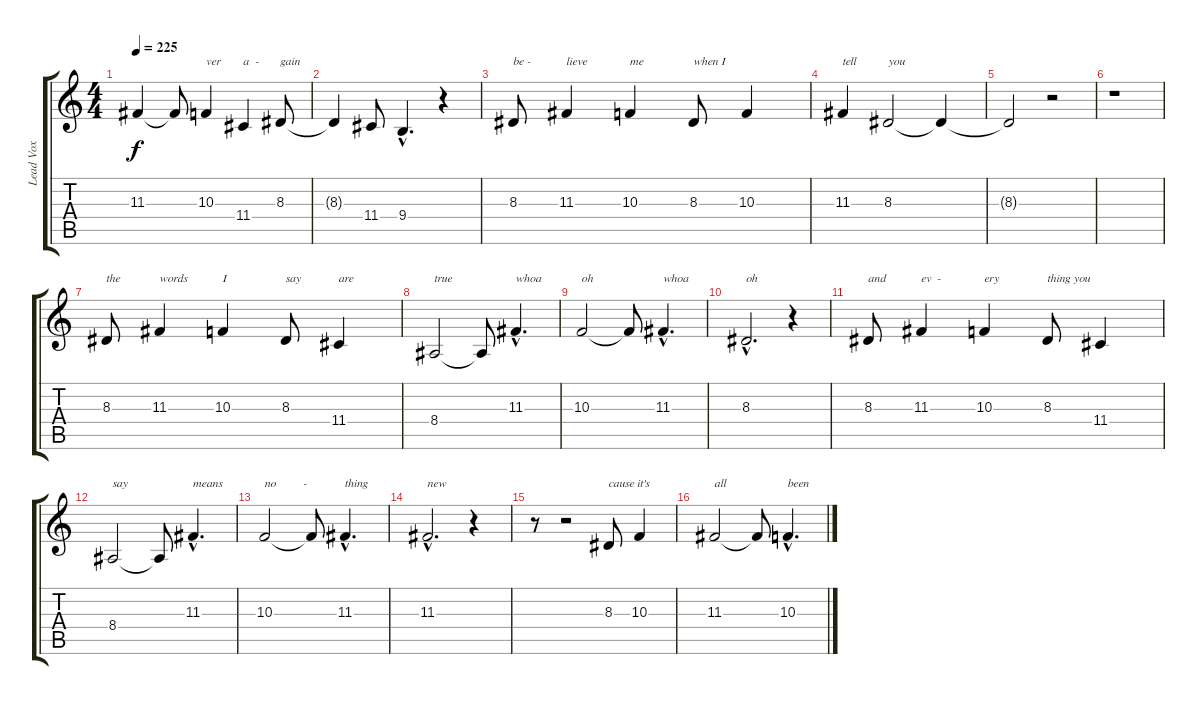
\track ("Lead Vox" "Lead Vox") {instrument lead6voice}
\staff {score tabs}
\tuning (E4 B3 G3 D3 A2 E2) {hide}
\ts (4 4)
\tempo 225
\clef g2
\ks c
11.3{t}.4{dy f} 11.3{t}.8 10.3.4{txt "ver"} 11.4.4{txt "a  -"} 8.3.8{txt "gain"} |
8.3{t}.4 11.4.8 9.4{hac}.4{d} r.4 |
8.3.8{txt "be -"} 11.3.4{txt "lieve"} 10.3.4{txt "me"} 8.3.8{txt "when I"} 10.3.4 |
11.3.4{txt "tell"} 8.3.2{txt "you"} 8.3{t}.4 |
8.3{t}.2 r.2 |
r.1 |
8.3.8{txt "the"} 11.3.4{txt "words"} 10.3.4{txt "I"} 8.3.8{txt "say"} 11.4.4{txt "are"} |
8.4.2{txt "true"} 8.4{t}.8 11.3{hac}.4{d txt "whoa"} |
10.3.2{txt "oh"} 10.3{t}.8 11.3{hac}.4{d txt "whoa"} |
8.3{hac}.2{d txt "oh"} r.4 |
8.3.8{txt "and"} 11.3.4{txt "ev  -"} 10.3.4{txt "ery"} 8.3.8{txt "thing you"} 11.4.4 |
8.4.2{txt "say"} 8.4{t}.8 11.3{hac}.4{d txt "means"} |
10.3.2{txt "no         -"} 10.3{t}.8 11.3{hac}.4{d txt "thing"} |
11.3{hac}.2{d txt "new"} r.4 |
r.8 r.2 8.3.8{txt "cause it's"} 10.3.4 |
11.3.2{txt "all"} 11.3{t}.8 10.3{hac}.4{d txt "been"}
